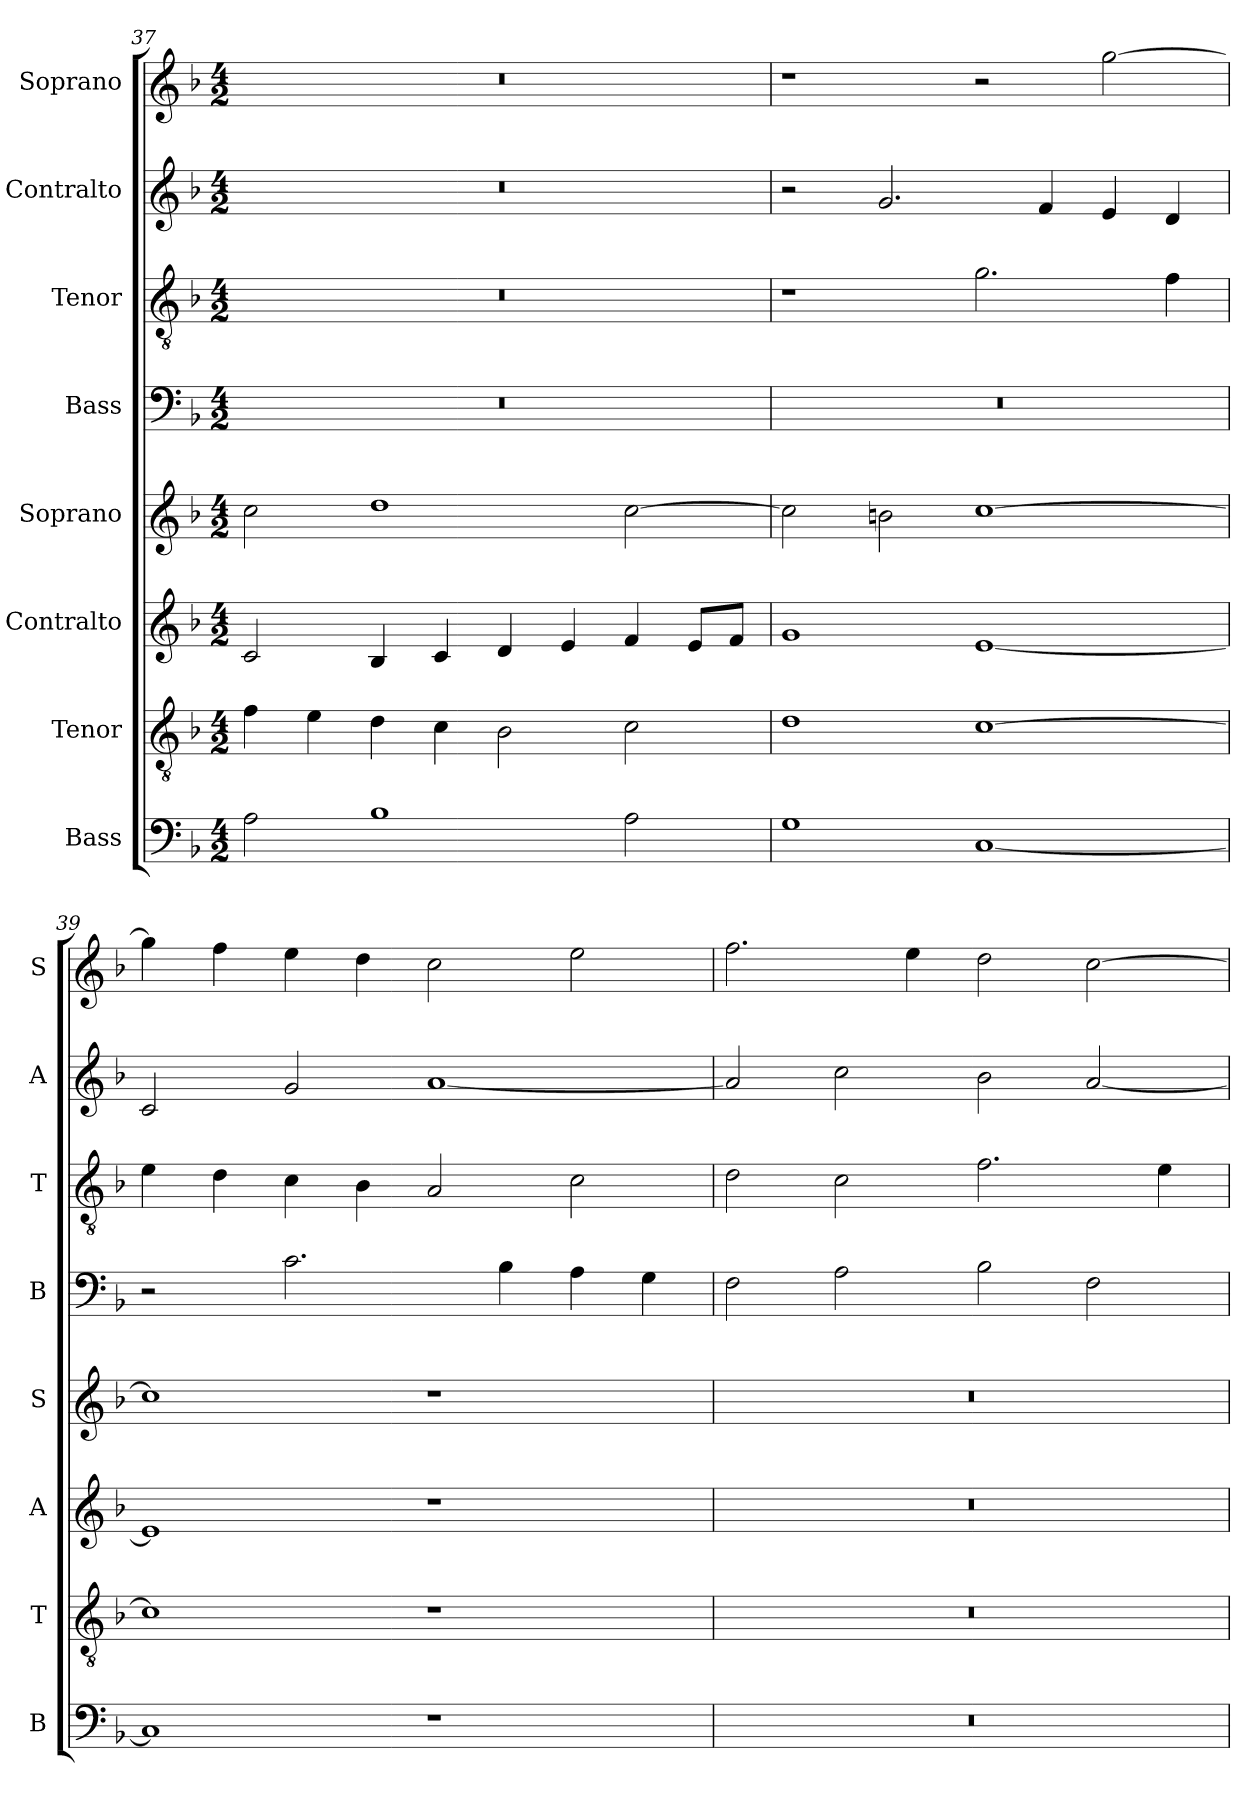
**kern	**kern	**kern	**kern	**kern	**kern	**kern	**kern
*part8	*part7	*part6	*part5	*part4	*part3	*part2	*part1
*staff8	*staff7	*staff6	*staff5	*staff4	*staff3	*staff2	*staff1
*I"Bass	*I"Tenor	*I"Contralto	*I"Soprano	*I"Bass	*I"Tenor	*I"Contralto	*I"Soprano
*I'B	*I'T	*I'A	*I'S	*I'B	*I'T	*I'A	*I'S
*clefF4	*clefGv2	*clefG2	*clefG2	*clefF4	*clefGv2	*clefG2	*clefG2
*k[b-]	*k[b-]	*k[b-]	*k[b-]	*k[b-]	*k[b-]	*k[b-]	*k[b-]
*G:dor	*G:dor	*G:dor	*G:dor	*G:dor	*G:dor	*G:dor	*G:dor
*M4/2	*M4/2	*M4/2	*M4/2	*M4/2	*M4/2	*M4/2	*M4/2
=37	=37	=37	=37	=37	=37	=37	=37
2A	4f	2c	2cc	0r	0r	0r	0r
.	4e	.	.	.	.	.	.
1B-	4d	4B-	1dd	.	.	.	.
.	4c	4c	.	.	.	.	.
.	2B-	4d	.	.	.	.	.
.	.	4e	.	.	.	.	.
2A	2c	4f	[2cc	.	.	.	.
.	.	8e/L	.	.	.	.	.
.	.	8f/J	.	.	.	.	.
=38	=38	=38	=38	=38	=38	=38	=38
1G	1d	1g	2cc]	0r	1r	2r	1r
.	.	.	2bn	.	.	2.g	.
[1C	[1c	[1e	[1cc	.	2.g	.	2r
.	.	.	.	.	.	4f	.
.	.	.	.	.	.	4e	[2gg
.	.	.	.	.	4f	4d	.
=39	=39	=39	=39	=39	=39	=39	=39
1C]	1c]	1e]	1cc]	2r	4e	2c	4gg]
.	.	.	.	.	4d	.	4ff
.	.	.	.	2.c	4c	2g	4ee
.	.	.	.	.	4B-	.	4dd
1r	1r	1r	1r	.	2A	[1a	2cc
.	.	.	.	4B-	.	.	.
.	.	.	.	4A	2c	.	2ee
.	.	.	.	4G	.	.	.
=40	=40	=40	=40	=40	=40	=40	=40
0r	0r	0r	0r	2F	2d	2a]	2.ff
.	.	.	.	2A	2c	2cc	.
.	.	.	.	.	.	.	4ee
.	.	.	.	2B-	2.f	2b-	2dd
.	.	.	.	2F	.	[2a	[2cc
.	.	.	.	.	4e	.	.
=	=	=	=	=	=	=	=
*-	*-	*-	*-	*-	*-	*-	*-
